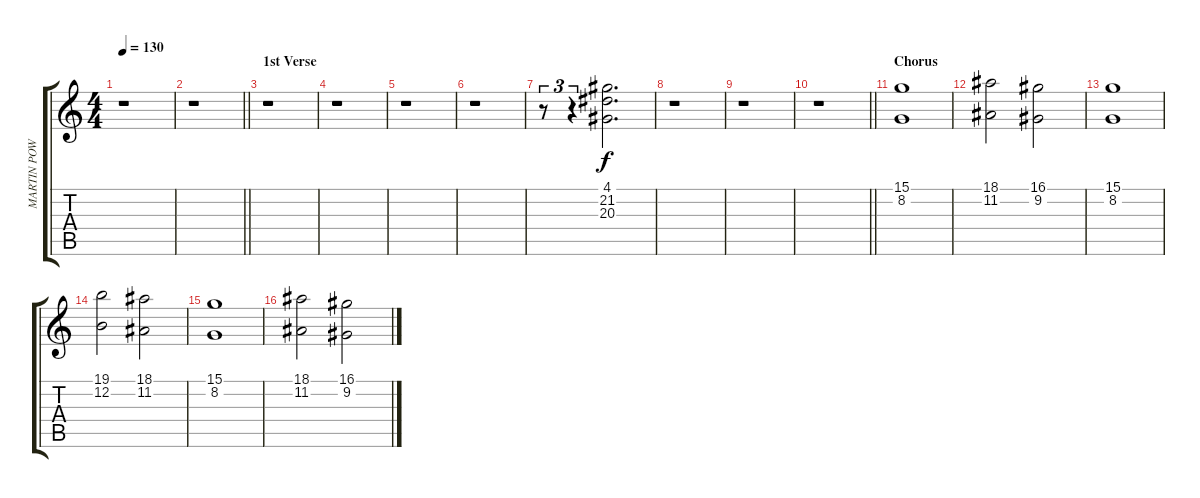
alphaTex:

\track ("MARTIN POWELL" "MARTIN POW") {instrument stringensemble1}
\staff {score tabs}
\tuning (E4 B3 G3 D3 A2 E2) {hide}
\ts (4 4)
\tempo 130
\clef g2
\ks c
r.1{dy f} |
\barLineRight lightlight
r.1 |
\section ("" "1st Verse")
r.1 |
r.1 |
r.1 |
r.1 |
r.8{tu (3 2)} r.4{tu (3 2)} (4.1 21.2 20.3).2{d} |
r.1 |
r.1 |
\barLineRight lightlight
r.1 |
\section ("" "Chorus")
(15.1 8.2).1 |
(18.1 11.2).2 (16.1 9.2).2 |
(15.1 8.2).1 |
(19.1 12.2).2 (18.1 11.2).2 |
(15.1 8.2).1 |
(18.1 11.2).2 (16.1 9.2).2
